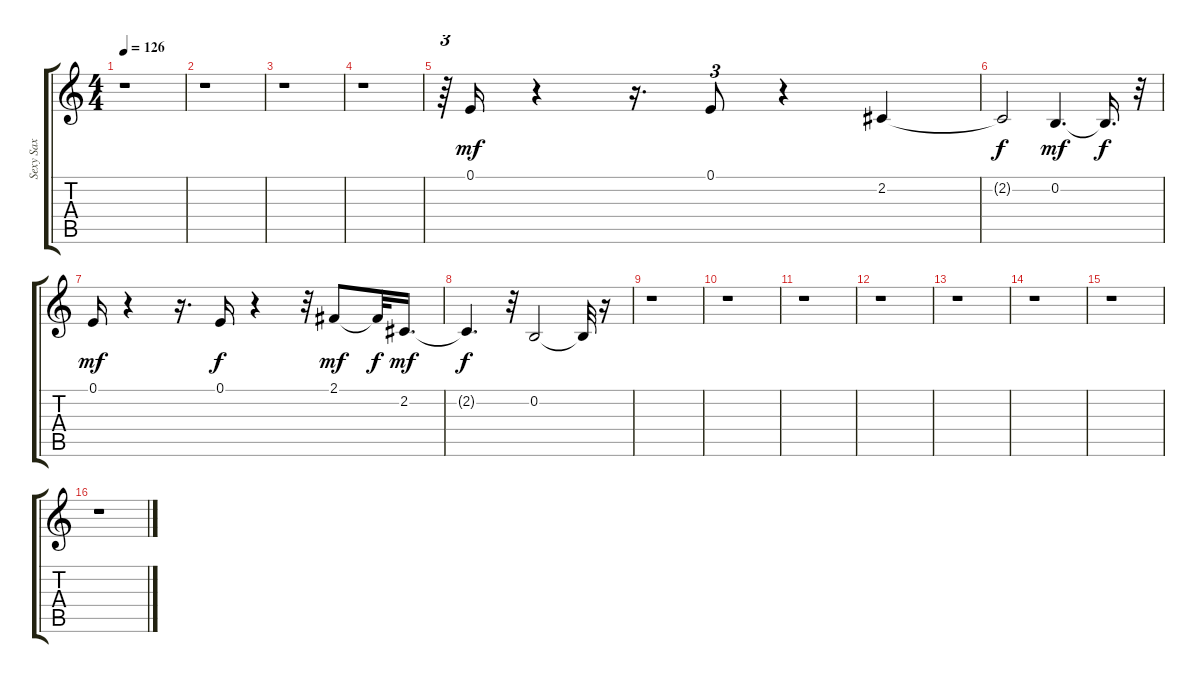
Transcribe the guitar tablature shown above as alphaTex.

\track ("Sexy Sax" "Sexy Sax") {instrument altosax}
\staff {score tabs}
\tuning (E4 B3 G3 D3 A2 E2) {hide}
\ts (4 4)
\tempo 126
\clef g2
\ks c
r.1{dy mf} |
r.1 |
r.1 |
r.1 |
r.64{tu (3 2)} 0.1.16 r.4 r.16{d} 0.1.8{tu (3 2)} r.4 2.2.4 |
2.2{t}.2{dy f} 0.2.4{d dy mf} 0.2{t}.16{d dy f} r.32 |
0.1.16{dy mf} r.4 r.16{d} 0.1.16{dy f} r.4 r.32 2.1.8{dy mf} 2.1{t}.32{dy f} 2.2.16{d dy mf} |
2.2{t}.4{d dy f} r.32 0.2.2 0.2{t}.32 r.16 |
r.1 |
r.1 |
r.1 |
r.1 |
r.1 |
r.1 |
r.1 |
r.1
